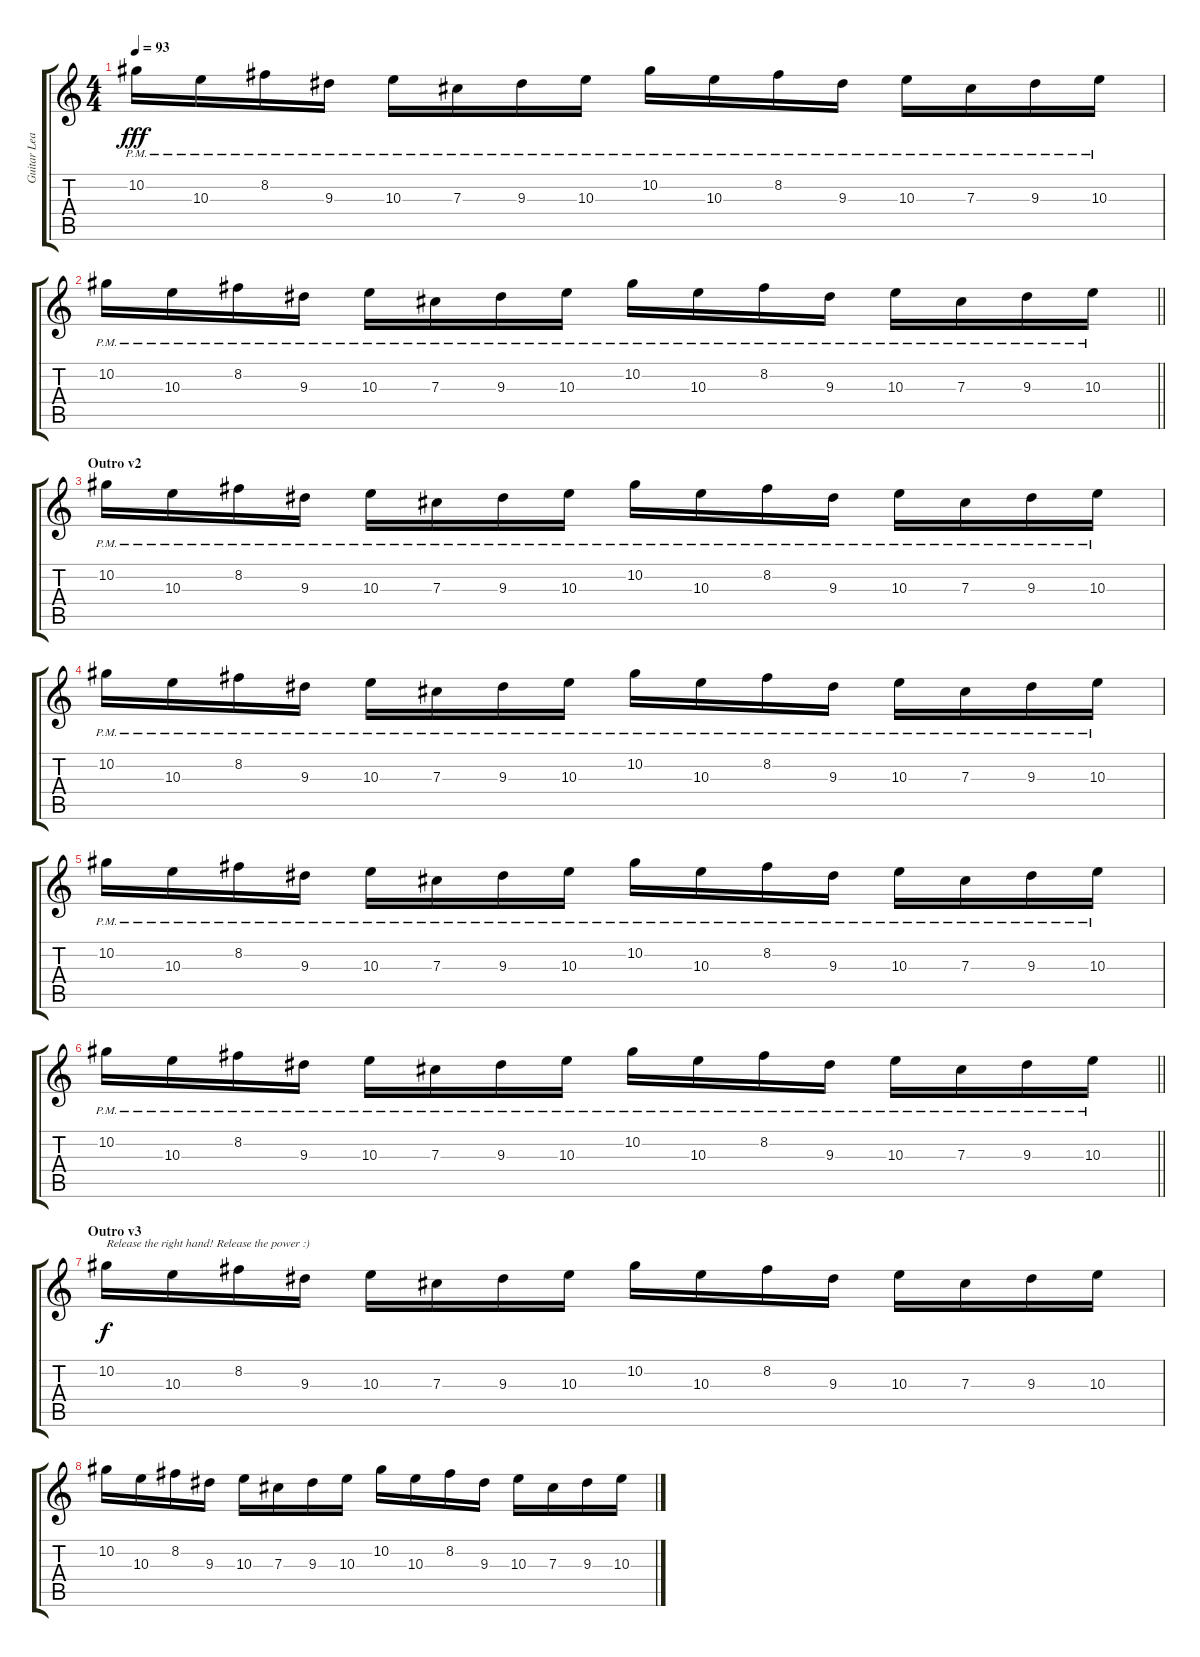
\track ("Guitar Lead 1 (Solo)" "Guitar Lea") {instrument distortionguitar}
\staff {score tabs}
\tuning (Eb4 Bb3 Gb3 Db3 Ab2 Eb2) {hide}
\ts (4 4)
\tempo 93
\clef g2
\ks c
10.2{pm}.16{dy fff} 10.3{pm}.16 8.2{pm}.16 9.3{pm}.16 10.3{pm}.16 7.3{pm}.16 9.3{pm}.16 10.3{pm}.16 10.2{pm}.16 10.3{pm}.16 8.2{pm}.16 9.3{pm}.16 10.3{pm}.16 7.3{pm}.16 9.3{pm}.16 10.3{pm}.16 |
\barLineRight lightlight
10.2{pm}.16 10.3{pm}.16 8.2{pm}.16 9.3{pm}.16 10.3{pm}.16 7.3{pm}.16 9.3{pm}.16 10.3{pm}.16 10.2{pm}.16 10.3{pm}.16 8.2{pm}.16 9.3{pm}.16 10.3{pm}.16 7.3{pm}.16 9.3{pm}.16 10.3{pm}.16 |
\section ("" "Outro v2")
10.2{pm}.16 10.3{pm}.16 8.2{pm}.16 9.3{pm}.16 10.3{pm}.16 7.3{pm}.16 9.3{pm}.16 10.3{pm}.16 10.2{pm}.16 10.3{pm}.16 8.2{pm}.16 9.3{pm}.16 10.3{pm}.16 7.3{pm}.16 9.3{pm}.16 10.3{pm}.16 |
10.2{pm}.16 10.3{pm}.16 8.2{pm}.16 9.3{pm}.16 10.3{pm}.16 7.3{pm}.16 9.3{pm}.16 10.3{pm}.16 10.2{pm}.16 10.3{pm}.16 8.2{pm}.16 9.3{pm}.16 10.3{pm}.16 7.3{pm}.16 9.3{pm}.16 10.3{pm}.16 |
10.2{pm}.16 10.3{pm}.16 8.2{pm}.16 9.3{pm}.16 10.3{pm}.16 7.3{pm}.16 9.3{pm}.16 10.3{pm}.16 10.2{pm}.16 10.3{pm}.16 8.2{pm}.16 9.3{pm}.16 10.3{pm}.16 7.3{pm}.16 9.3{pm}.16 10.3{pm}.16 |
\barLineRight lightlight
10.2{pm}.16 10.3{pm}.16 8.2{pm}.16 9.3{pm}.16 10.3{pm}.16 7.3{pm}.16 9.3{pm}.16 10.3{pm}.16 10.2{pm}.16 10.3{pm}.16 8.2{pm}.16 9.3{pm}.16 10.3{pm}.16 7.3{pm}.16 9.3{pm}.16 10.3{pm}.16 |
\section ("" "Outro v3")
10.2.16{txt "Release the right hand! Release the power :)" dy f} 10.3.16 8.2.16 9.3.16 10.3.16 7.3.16 9.3.16 10.3.16 10.2.16 10.3.16 8.2.16 9.3.16 10.3.16 7.3.16 9.3.16 10.3.16 |
10.2.16 10.3.16 8.2.16 9.3.16 10.3.16 7.3.16 9.3.16 10.3.16 10.2.16 10.3.16 8.2.16 9.3.16 10.3.16 7.3.16 9.3.16 10.3.16
